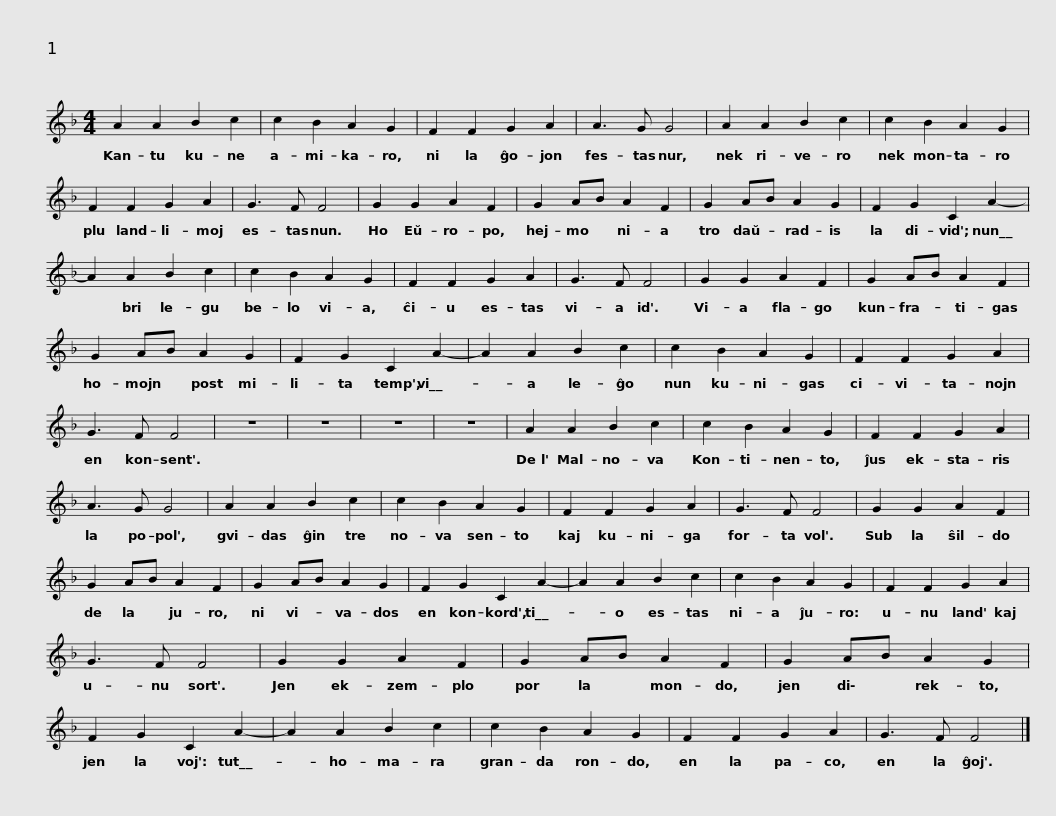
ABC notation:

X:1
L:1/8
M:4/4
I:linebreak $
K:F
V:1 treble
V:1
 A2 A2 B2 c2 | c2 B2 A2 G2 | F2 F2 G2 A2 | A3 G G4 | A2 A2 B2 c2 | %5
 c2 B2 A2 G2 |$ F2 F2 G2 A2 | G3 F F4 | G2 G2 A2 F2 | G2 AB A2 F2 | %10
 G2 AB A2 G2 | F2 G2 C2 A2- |$ A2 A2 B2 c2 | c2 B2 A2 G2 | F2 F2 G2 A2 | %15
 G3 F F4 | G2 G2 A2 F2 | G2 AB A2 F2 | G2 AB A2 G2 |$ F2 G2 C2 A2- | %20
 A2 A2 B2 c2 | c2 B2 A2 G2 | F2 F2 G2 A2 | G3 F F4 | z8 | %25
 z8 | z8 | z8 |$ A2 A2 B2 c2 | c2 B2 A2 G2 | %30
 F2 F2 G2 A2 | A3 G G4 | A2 A2 B2 c2 | c2 B2 A2 G2 |$ F2 F2 G2 A2 | %35
 G3 F F4 | G2 G2 A2 F2 | G2 AB A2 F2 | G2 AB A2 G2 | F2 G2 C2 A2- |$ %40
 A2 A2 B2 c2 | c2 B2 A2 G2 | F2 F2 G2 A2 | G3 F F4 | G2 G2 A2 F2 | %45
 G2 AB A2 F2 |$ G2 AB A2 G2 | F2 G2 C2 A2- | A2 A2 B2 c2 | c2 B2 A2 G2 | %50
 F2 F2 G2 A2 | G3 F F4 |] %52
